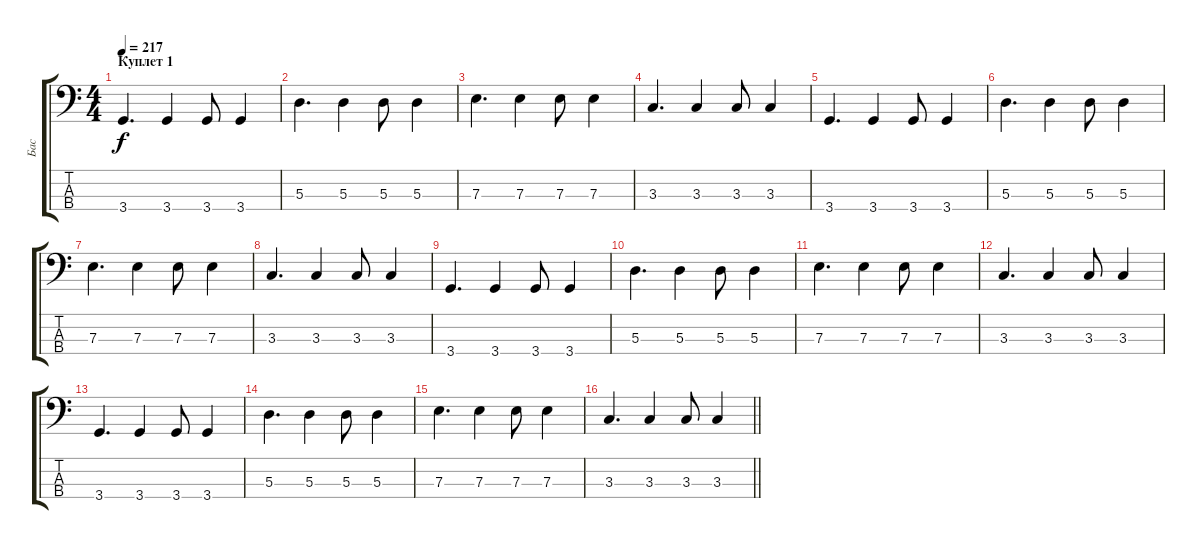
\track ("Бас" "Бас") {instrument electricbassfinger}
\staff {score tabs}
\tuning (G2 D2 A1 E1) {hide}
\ts (4 4)
\section ("" "Куплет 1")
\tempo 217
\clef f4
\ks c
3.4.4{d dy f} 3.4.4 3.4.8 3.4.4 |
5.3.4{d} 5.3.4 5.3.8 5.3.4 |
7.3.4{d} 7.3.4 7.3.8 7.3.4 |
3.3.4{d} 3.3.4 3.3.8 3.3.4 |
3.4.4{d} 3.4.4 3.4.8 3.4.4 |
5.3.4{d} 5.3.4 5.3.8 5.3.4 |
7.3.4{d} 7.3.4 7.3.8 7.3.4 |
3.3.4{d} 3.3.4 3.3.8 3.3.4 |
3.4.4{d} 3.4.4 3.4.8 3.4.4 |
5.3.4{d} 5.3.4 5.3.8 5.3.4 |
7.3.4{d} 7.3.4 7.3.8 7.3.4 |
3.3.4{d} 3.3.4 3.3.8 3.3.4 |
3.4.4{d} 3.4.4 3.4.8 3.4.4 |
5.3.4{d} 5.3.4 5.3.8 5.3.4 |
7.3.4{d} 7.3.4 7.3.8 7.3.4 |
\barLineRight lightlight
3.3.4{d} 3.3.4 3.3.8 3.3.4
